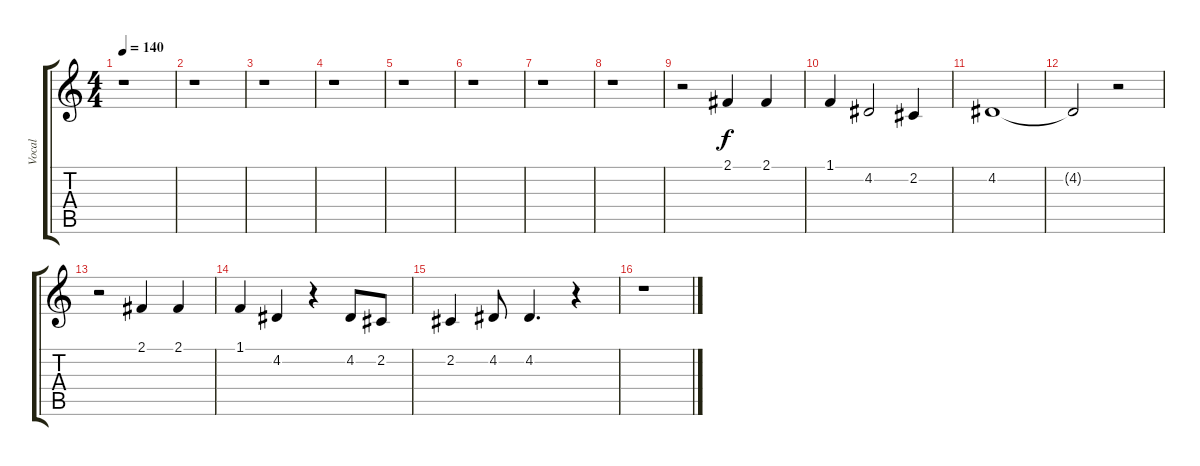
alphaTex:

\track ("Vocal" "Vocal") {instrument lead6voice}
\staff {score tabs}
\tuning (E4 B3 G3 D3 A2 E2) {hide}
\ts (4 4)
\tempo 140
\clef g2
\ks c
r.1{dy f instrument lead6voice} |
r.1 |
r.1 |
r.1 |
r.1 |
r.1 |
r.1 |
r.1 |
r.2 2.1.4 2.1.4 |
1.1.4 4.2.2 2.2.4 |
4.2.1 |
4.2{t}.2 r.2 |
r.2 2.1.4 2.1.4 |
1.1.4 4.2.4 r.4 4.2.8 2.2.8 |
2.2.4 4.2.8 4.2.4{d} r.4 |
r.1
